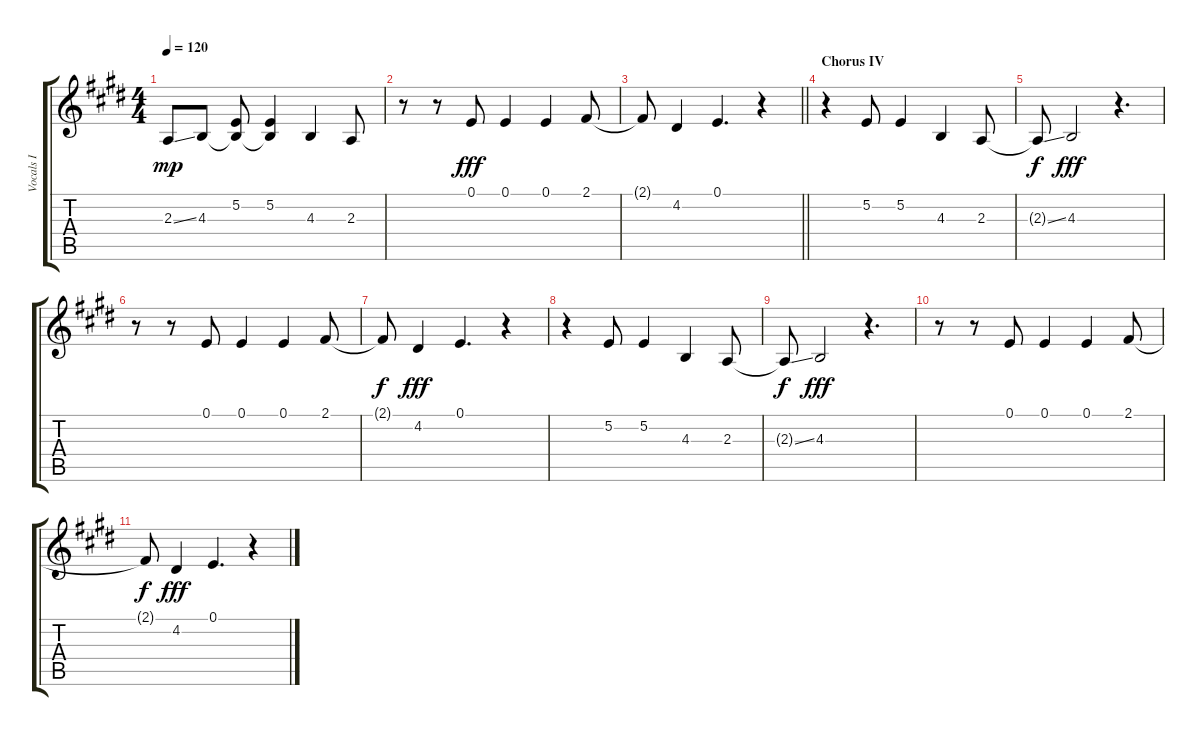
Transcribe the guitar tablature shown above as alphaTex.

\track ("Vocals I" "Vocals I") {instrument lead2sawtooth}
\staff {score tabs}
\tuning (E4 B3 G3 D3 A2 E2) {hide}
\ts (4 4)
\tempo 120
\clef g2
\ks e
2.3{ss t}.8{dy mp} 4.3.8 (5.2 4.3{t}).8 (5.2 4.3{t}).4 4.3.4 2.3.8 |
r.8 r.8 0.1.8{dy fff} 0.1.4 0.1.4 2.1.8 |
\barLineRight lightlight
2.1{t}.8 4.2.4 0.1.4{d} r.4 |
\section ("" "Chorus IV")
r.4 5.2.8 5.2.4 4.3.4 2.3.8 |
2.3{ss t}.8{dy f} 4.3.2{dy fff} r.4{d} |
r.8 r.8 0.1.8 0.1.4 0.1.4 2.1.8 |
2.1{t}.8{dy f} 4.2.4{dy fff} 0.1.4{d} r.4 |
r.4 5.2.8 5.2.4 4.3.4 2.3.8 |
2.3{ss t}.8{dy f} 4.3.2{dy fff} r.4{d} |
r.8 r.8 0.1.8 0.1.4 0.1.4 2.1.8 |
2.1{t}.8{dy f} 4.2.4{dy fff} 0.1.4{d} r.4
